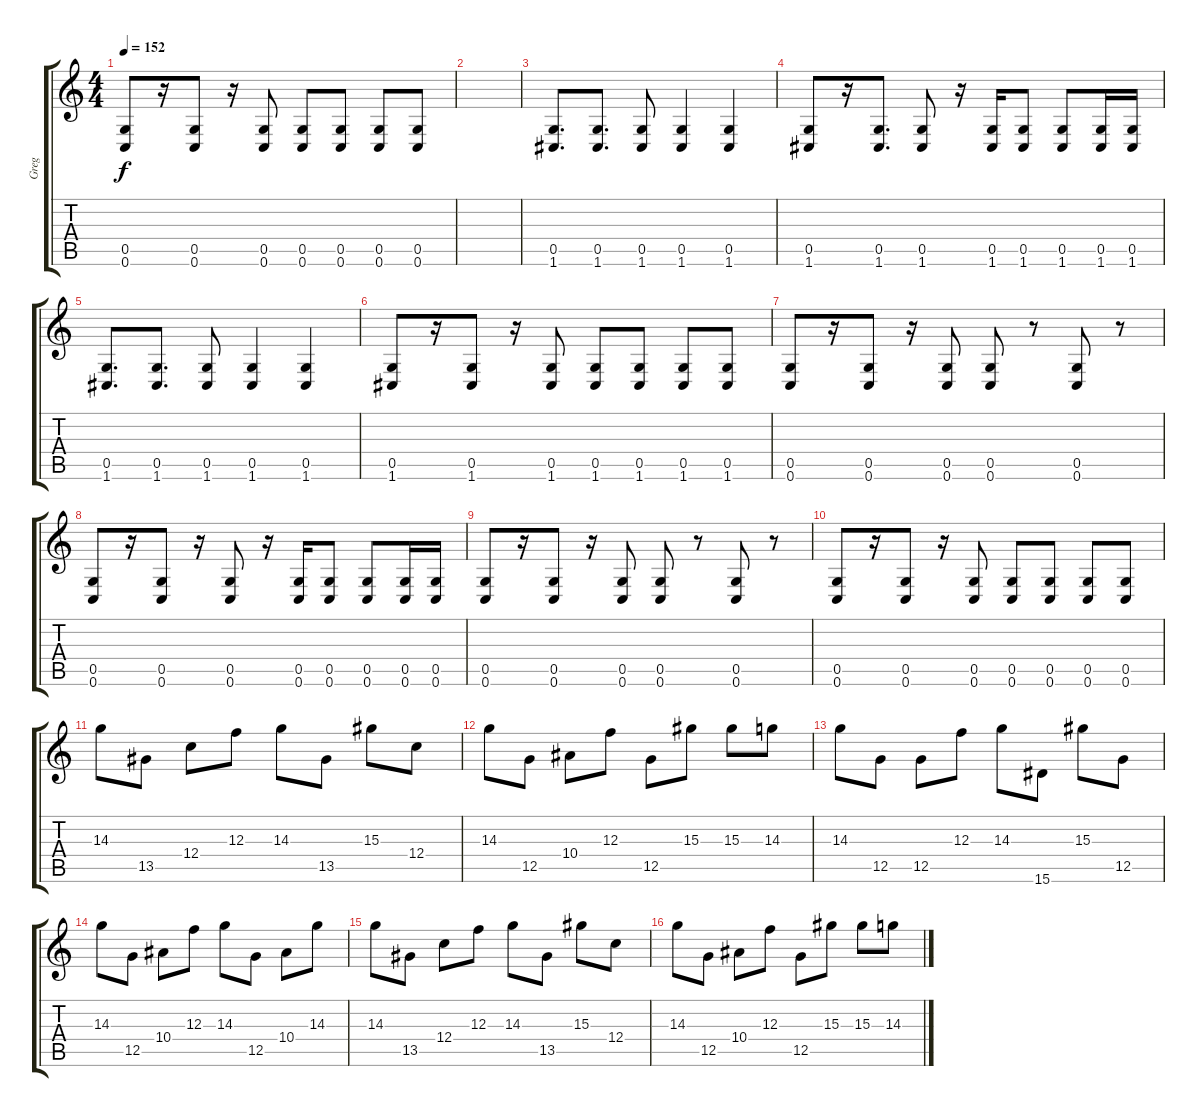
\track ("Greg" "Greg") {instrument distortionguitar}
\staff {score tabs}
\tuning (D4 A3 F3 C3 G2 C2) {hide}
\ts (4 4)
\tempo 152
\clef g2
\ks c
(0.5 0.6).8{dy f} r.16 (0.5 0.6).8 r.16 (0.5 0.6).8 (0.5 0.6).8 (0.5 0.6).8 (0.5 0.6).8 (0.5 0.6).8 |
|
(0.5 1.6).8{d} (0.5 1.6).8{d} (0.5 1.6).8 (0.5 1.6).4 (0.5 1.6).4 |
(0.5 1.6).8 r.16 (0.5 1.6).8{d} (0.5 1.6).8 r.16 (0.5 1.6).16 (0.5 1.6).8 (0.5 1.6).8 (0.5 1.6).16 (0.5 1.6).16 |
(0.5 1.6).8{d} (0.5 1.6).8{d} (0.5 1.6).8 (0.5 1.6).4 (0.5 1.6).4 |
(0.5 1.6).8 r.16 (0.5 1.6).8 r.16 (0.5 1.6).8 (0.5 1.6).8 (0.5 1.6).8 (0.5 1.6).8 (0.5 1.6).8 |
(0.5 0.6).8 r.16 (0.5 0.6).8 r.16 (0.5 0.6).8 (0.5 0.6).8 r.8 (0.5 0.6).8 r.8 |
(0.5 0.6).8 r.16 (0.5 0.6).8 r.16 (0.5 0.6).8 r.16 (0.5 0.6).16 (0.5 0.6).8 (0.5 0.6).8 (0.5 0.6).16 (0.5 0.6).16 |
(0.5 0.6).8 r.16 (0.5 0.6).8 r.16 (0.5 0.6).8 (0.5 0.6).8 r.8 (0.5 0.6).8 r.8 |
(0.5 0.6).8 r.16 (0.5 0.6).8 r.16 (0.5 0.6).8 (0.5 0.6).8 (0.5 0.6).8 (0.5 0.6).8 (0.5 0.6).8 |
14.3.8{instrument distortionguitar} 13.5.8 12.4.8 12.3.8 14.3.8 13.5.8 15.3.8 12.4.8 |
14.3.8 12.5.8 10.4.8 12.3.8 12.5.8 15.3.8 15.3.8 14.3.8 |
14.3.8 12.5.8 12.5.8 12.3.8 14.3.8 15.6.8 15.3.8 12.5.8 |
14.3.8 12.5.8 10.4.8 12.3.8 14.3.8 12.5.8 10.4.8 14.3.8 |
14.3.8 13.5.8 12.4.8 12.3.8 14.3.8 13.5.8 15.3.8 12.4.8 |
14.3.8 12.5.8 10.4.8 12.3.8 12.5.8 15.3.8 15.3.8 14.3.8
